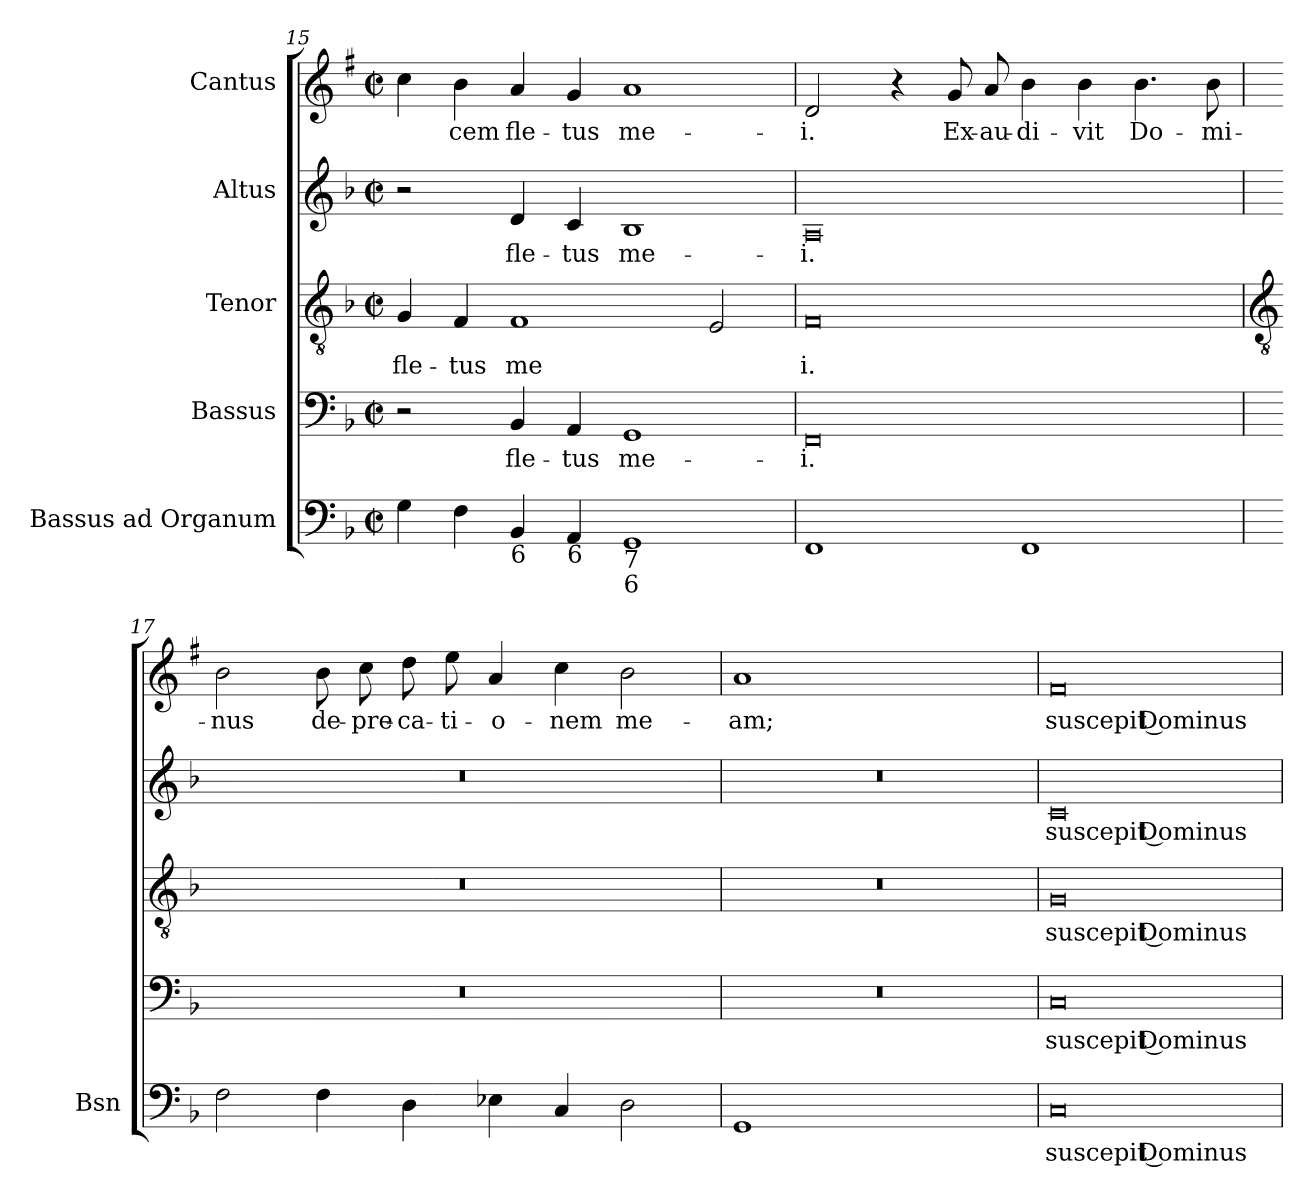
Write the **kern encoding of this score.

**kern	**text	**kern	**text	**kern	**text	**kern	**text	**kern	**text
*part5	*part5	*part4	*part4	*part3	*part3	*part2	*part2	*part1	*part1
*staff5	*staff5	*staff4	*staff4	*staff3	*staff3	*staff2	*staff2	*staff1	*staff1
*I"Bassus ad Organum	*	*I"Bassus	*	*I"Tenor	*	*I"Altus	*	*I"Cantus	*
*I'Bsn	*	*	*	*	*	*	*	*	*
*clefF4	*	*clefF4	*	*clefGv2	*	*clefG2	*	*clefG2	*
*	*	*	*	*	*	*	*	*ITrd1c2	*
*k[b-]	*	*k[b-]	*	*k[b-]	*	*k[b-]	*	*k[b-]	*
*F:	*	*F:	*	*F:	*	*F:	*	*F:	*
*M4/2	*	*M4/2	*	*M4/2	*	*M4/2	*	*M4/2	*
*met(c|)	*	*met(c|)	*	*met(c|)	*	*met(c|)	*	*met(c|)	*
=15	=15	=15	=15	=15	=15	=15	=15	=15	=15
!	!	!	!	!	!LO:LY:b	!	!	!	!
4G	.	2r	.	4G	fle-	2r	.	4b-	.
!	!	!	!	!	!LO:LY:b	!	!	!	!LO:LY:b
4F	.	.	.	4F	-tus	.	.	4a	cem
!LO:TX:b:t=6	!	!	!	!	!	!	!	!	!
!	!	!	!LO:LY:b	!	!LO:LY:b	!	!LO:LY:b	!	!LO:LY:b
4BB-	.	4BB-	fle-	1F	me	4d	fle-	4g	fle-
!LO:TX:b:t=6	!	!	!	!	!	!	!	!	!
!	!	!	!LO:LY:b	!	!	!	!LO:LY:b	!	!LO:LY:b
4AA	.	4AA	-tus	.	.	4c	-tus	4f	-tus
!LO:TX:b:t=7	!	!	!	!	!	!	!	!	!
!LO:TX:b:t=6	!	!	!	!	!	!	!	!	!
!	!	!	!LO:LY:b	!	!	!	!LO:LY:b	!	!LO:LY:b
1GG	.	1GG	me-	.	.	1B-	me-	1g	me-
.	.	.	.	2E	.	.	.	.	.
=16	=16	=16	=16	=16	=16	=16	=16	=16	=16
!	!	!	!LO:LY:b	!	!LO:LY:b	!	!LO:LY:b	!	!LO:LY:b
1FF	.	0FF	-i.	0F	i.	0A	-i.	2c	-i.
.	.	.	.	.	.	.	.	4r	.
!	!	!	!	!	!	!	!	!	!LO:LY:b
.	.	.	.	.	.	.	.	8f	Ex-
!	!	!	!	!	!	!	!	!	!LO:LY:b
.	.	.	.	.	.	.	.	8g	-au-
!	!	!	!	!	!	!	!	!	!LO:LY:b
1FF	.	.	.	.	.	.	.	4a	-di-
!	!	!	!	!	!	!	!	!	!LO:LY:b
.	.	.	.	.	.	.	.	4a	-vit
!	!	!	!	!	!	!	!	!	!LO:LY:b
.	.	.	.	.	.	.	.	4.a	Do-
!	!	!	!	!	!	!	!	!	!LO:LY:b
.	.	.	.	.	.	.	.	8a	-mi-
!!LO:LB:g=z
=17	=17	=17	=17	=17	=17	=17	=17	=17	=17
*	*	*	*	*clefGv2	*	*	*	*	*
!	!	!	!	!	!	!	!	!	!LO:LY:b
2F	.	0r	.	0r	.	0r	.	2a	-nus
!	!	!	!	!	!	!	!	!	!LO:LY:b
4F	.	.	.	.	.	.	.	8a	de-
!	!	!	!	!	!	!	!	!	!LO:LY:b
.	.	.	.	.	.	.	.	8b-	-pre-
!	!	!	!	!	!	!	!	!	!LO:LY:b
4D	.	.	.	.	.	.	.	8cc	-ca-
!	!	!	!	!	!	!	!	!	!LO:LY:b
.	.	.	.	.	.	.	.	8dd	-ti-
!	!	!	!	!	!	!	!	!	!LO:LY:b
4E-X	.	.	.	.	.	.	.	4g	-o-
!	!	!	!	!	!	!	!	!	!LO:LY:b
4C	.	.	.	.	.	.	.	4b-	-nem
!	!	!	!	!	!	!	!	!	!LO:LY:b
2D	.	.	.	.	.	.	.	2a	me-
=18	=18	=18	=18	=18	=18	=18	=18	=18	=18
!	!	!	!	!	!	!	!	!	!LO:LY:b
1GG	.	0r	.	0r	.	0r	.	1g	-am;
1ryy	.	.	.	.	.	.	.	1ryy	.
=19	=19	=19	=19	=19	=19	=19	=19	=19	=19
!	!LO:LY:b	!	!LO:LY:b	!	!LO:LY:b	!	!LO:LY:b	!	!LO:LY:b
0C	suscepit Dominus	0C	suscepit Dominus	0G	suscepit Dominus	0c	suscepit Dominus	0e	suscepit Dominus
=	=	=	=	=	=	=	=	=	=
*-	*-	*-	*-	*-	*-	*-	*-	*-	*-
